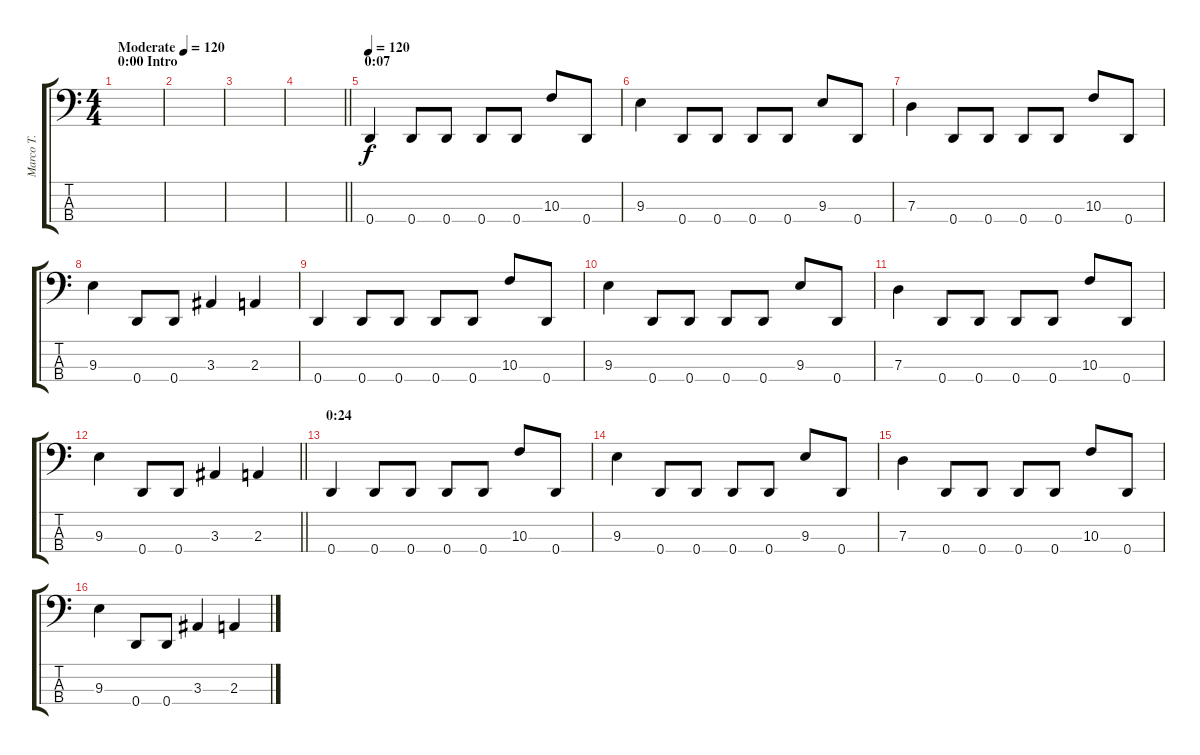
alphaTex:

\track ("Marco T." "Marco T.") {instrument electricbassfinger}
\staff {score tabs}
\tuning (F2 C2 G1 D1) {hide}
\ts (4 4)
\section ("" "0:00 Intro")
\tempo (120 "Moderate")
\clef f4
\ks c
|
|
|
\barLineRight lightlight
|
\section ("" "0:07")
\tempo 120
0.4.4 0.4.8 0.4.8 0.4.8 0.4.8 10.3.8 0.4.8 |
9.3.4 0.4.8 0.4.8 0.4.8 0.4.8 9.3.8 0.4.8 |
7.3.4 0.4.8 0.4.8 0.4.8 0.4.8 10.3.8 0.4.8 |
9.3.4 0.4.8 0.4.8 3.3.4 2.3.4 |
0.4.4 0.4.8 0.4.8 0.4.8 0.4.8 10.3.8 0.4.8 |
9.3.4 0.4.8 0.4.8 0.4.8 0.4.8 9.3.8 0.4.8 |
7.3.4 0.4.8 0.4.8 0.4.8 0.4.8 10.3.8 0.4.8 |
\barLineRight lightlight
9.3.4 0.4.8 0.4.8 3.3.4 2.3.4 |
\section ("" "0:24")
0.4.4 0.4.8 0.4.8 0.4.8 0.4.8 10.3.8 0.4.8 |
9.3.4 0.4.8 0.4.8 0.4.8 0.4.8 9.3.8 0.4.8 |
7.3.4 0.4.8 0.4.8 0.4.8 0.4.8 10.3.8 0.4.8 |
9.3.4 0.4.8 0.4.8 3.3.4 2.3.4
